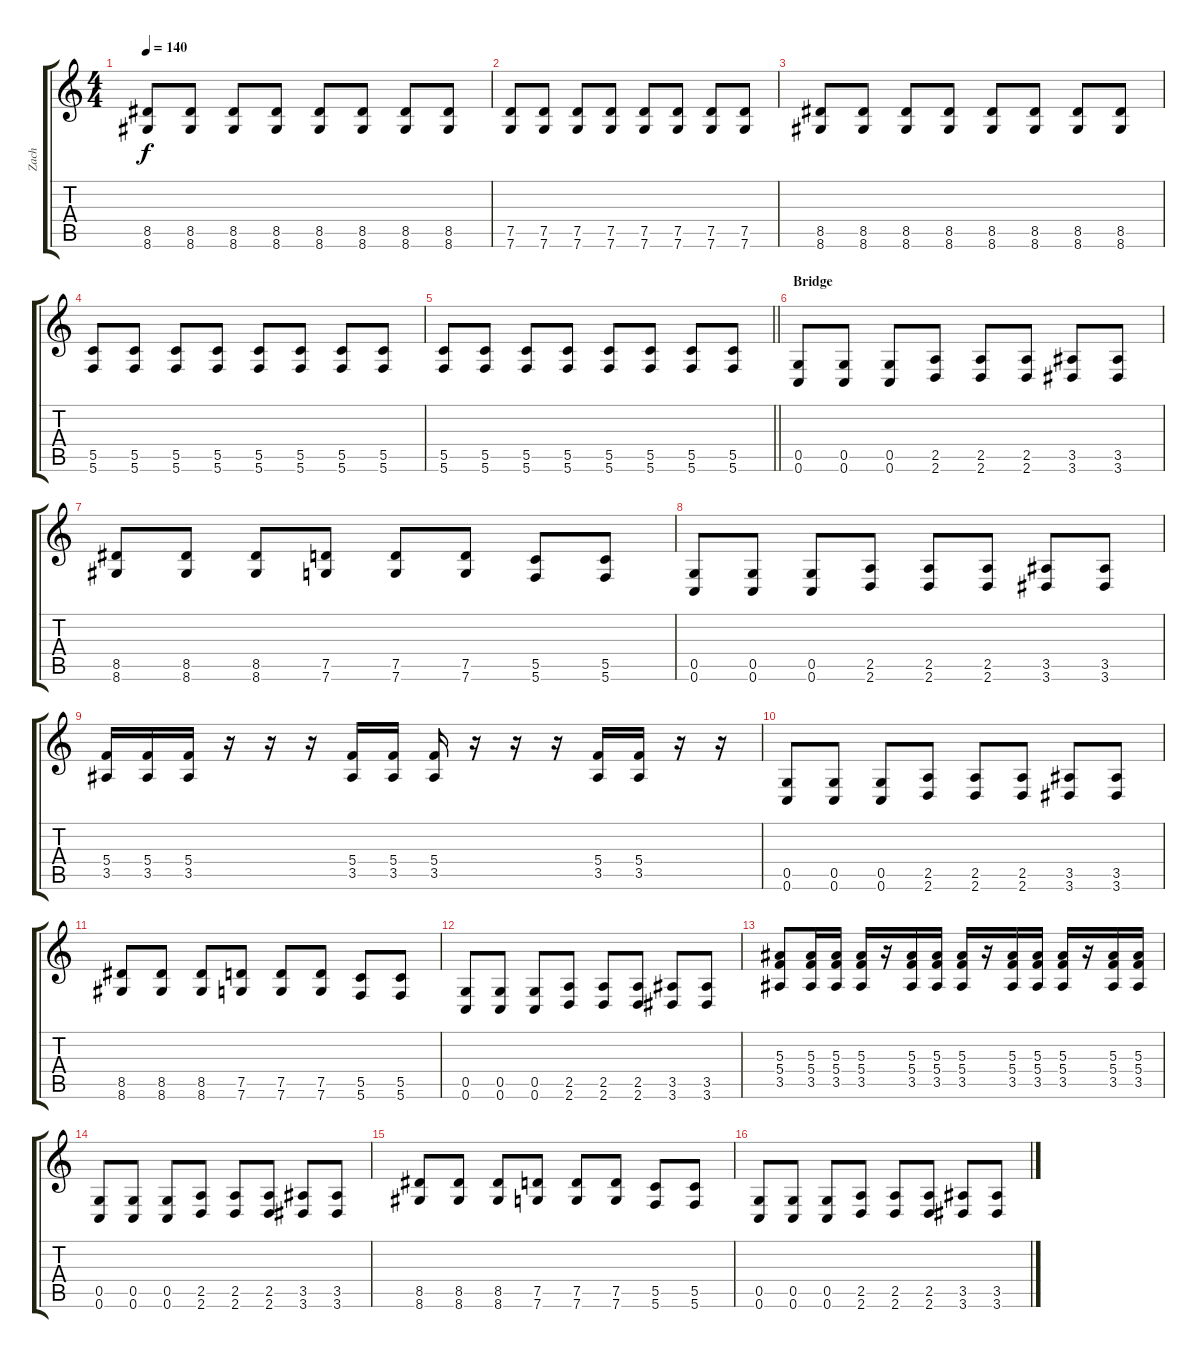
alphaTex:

\track ("Zach " "Zach ") {instrument distortionguitar}
\staff {score tabs}
\tuning (D4 A3 F3 C3 G2 C2) {hide}
\ts (4 4)
\tempo 140
\clef g2
\ks c
(8.5 8.6).8{dy f} (8.5 8.6).8 (8.5 8.6).8 (8.5 8.6).8 (8.5 8.6).8 (8.5 8.6).8 (8.5 8.6).8 (8.5 8.6).8 |
(7.5 7.6).8 (7.5 7.6).8 (7.5 7.6).8 (7.5 7.6).8 (7.5 7.6).8 (7.5 7.6).8 (7.5 7.6).8 (7.5 7.6).8 |
(8.5 8.6).8 (8.5 8.6).8 (8.5 8.6).8 (8.5 8.6).8 (8.5 8.6).8 (8.5 8.6).8 (8.5 8.6).8 (8.5 8.6).8 |
(5.5 5.6).8 (5.5 5.6).8 (5.5 5.6).8 (5.5 5.6).8 (5.5 5.6).8 (5.5 5.6).8 (5.5 5.6).8 (5.5 5.6).8 |
\barLineRight lightlight
(5.5 5.6).8 (5.5 5.6).8 (5.5 5.6).8 (5.5 5.6).8 (5.5 5.6).8 (5.5 5.6).8 (5.5 5.6).8 (5.5 5.6).8 |
\section ("" "Bridge")
(0.5 0.6).8 (0.5 0.6).8 (0.5 0.6).8 (2.5 2.6).8 (2.5 2.6).8 (2.5 2.6).8 (3.5 3.6).8 (3.5 3.6).8 |
(8.5 8.6).8 (8.5 8.6).8 (8.5 8.6).8 (7.5 7.6).8 (7.5 7.6).8 (7.5 7.6).8 (5.5 5.6).8 (5.5 5.6).8 |
(0.5 0.6).8 (0.5 0.6).8 (0.5 0.6).8 (2.5 2.6).8 (2.5 2.6).8 (2.5 2.6).8 (3.5 3.6).8 (3.5 3.6).8 |
(5.4 3.5).16 (5.4 3.5).16 (5.4 3.5).16 r.16 r.16 r.16 (5.4 3.5).16 (5.4 3.5).16 (5.4 3.5).16 r.16 r.16 r.16 (5.4 3.5).16 (5.4 3.5).16 r.16 r.16 |
(0.5 0.6).8 (0.5 0.6).8 (0.5 0.6).8 (2.5 2.6).8 (2.5 2.6).8 (2.5 2.6).8 (3.5 3.6).8 (3.5 3.6).8 |
(8.5 8.6).8 (8.5 8.6).8 (8.5 8.6).8 (7.5 7.6).8 (7.5 7.6).8 (7.5 7.6).8 (5.5 5.6).8 (5.5 5.6).8 |
(0.5 0.6).8 (0.5 0.6).8 (0.5 0.6).8 (2.5 2.6).8 (2.5 2.6).8 (2.5 2.6).8 (3.5 3.6).8 (3.5 3.6).8 |
(5.3 5.4 3.5).8 (5.3 5.4 3.5).16 (5.3 5.4 3.5).16 (5.3 5.4 3.5).16 r.16 (5.3 5.4 3.5).16 (5.3 5.4 3.5).16 (5.3 5.4 3.5).16 r.16 (5.3 5.4 3.5).16 (5.3 5.4 3.5).16 (5.3 5.4 3.5).16 r.16 (5.3 5.4 3.5).16 (5.3 5.4 3.5).16 |
(0.5 0.6).8 (0.5 0.6).8 (0.5 0.6).8 (2.5 2.6).8 (2.5 2.6).8 (2.5 2.6).8 (3.5 3.6).8 (3.5 3.6).8 |
(8.5 8.6).8 (8.5 8.6).8 (8.5 8.6).8 (7.5 7.6).8 (7.5 7.6).8 (7.5 7.6).8 (5.5 5.6).8 (5.5 5.6).8 |
(0.5 0.6).8 (0.5 0.6).8 (0.5 0.6).8 (2.5 2.6).8 (2.5 2.6).8 (2.5 2.6).8 (3.5 3.6).8 (3.5 3.6).8
